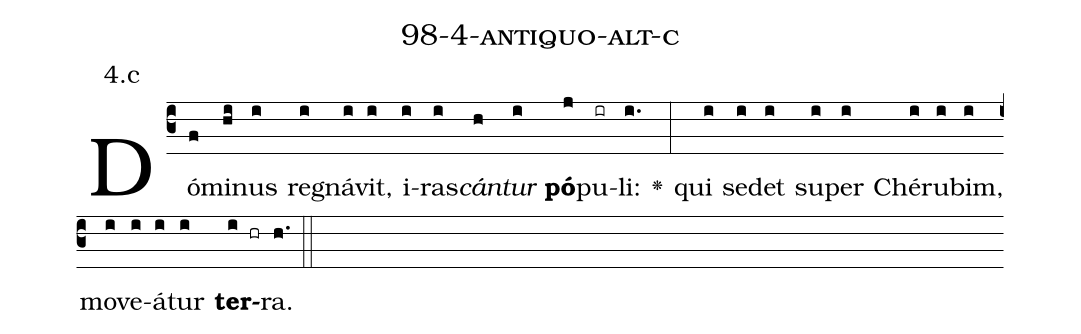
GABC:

name: 98-4-antiquo-alt-c;
annotation: 4.c;
%%
(c3)Dó(f)mi(hi)nus(i) re(i)gná(i)vit,(i) i(i)ras(i)<i>cán</i>(h)<i>tur</i>(i) <b>pó</b>(j)pu(ir)li:(i.) <v>\greheightstar</v>(:) qui(i) se(i)det(i) su(i)per(i) Ché(i)ru(i)bim,(i) mo(i)ve(i)á(i)tur(i) <b>ter</b>(i hr)ra.(h.) (::)


%E(i) u(i) o(i) u(i) a(i) e.(h.) (::)
